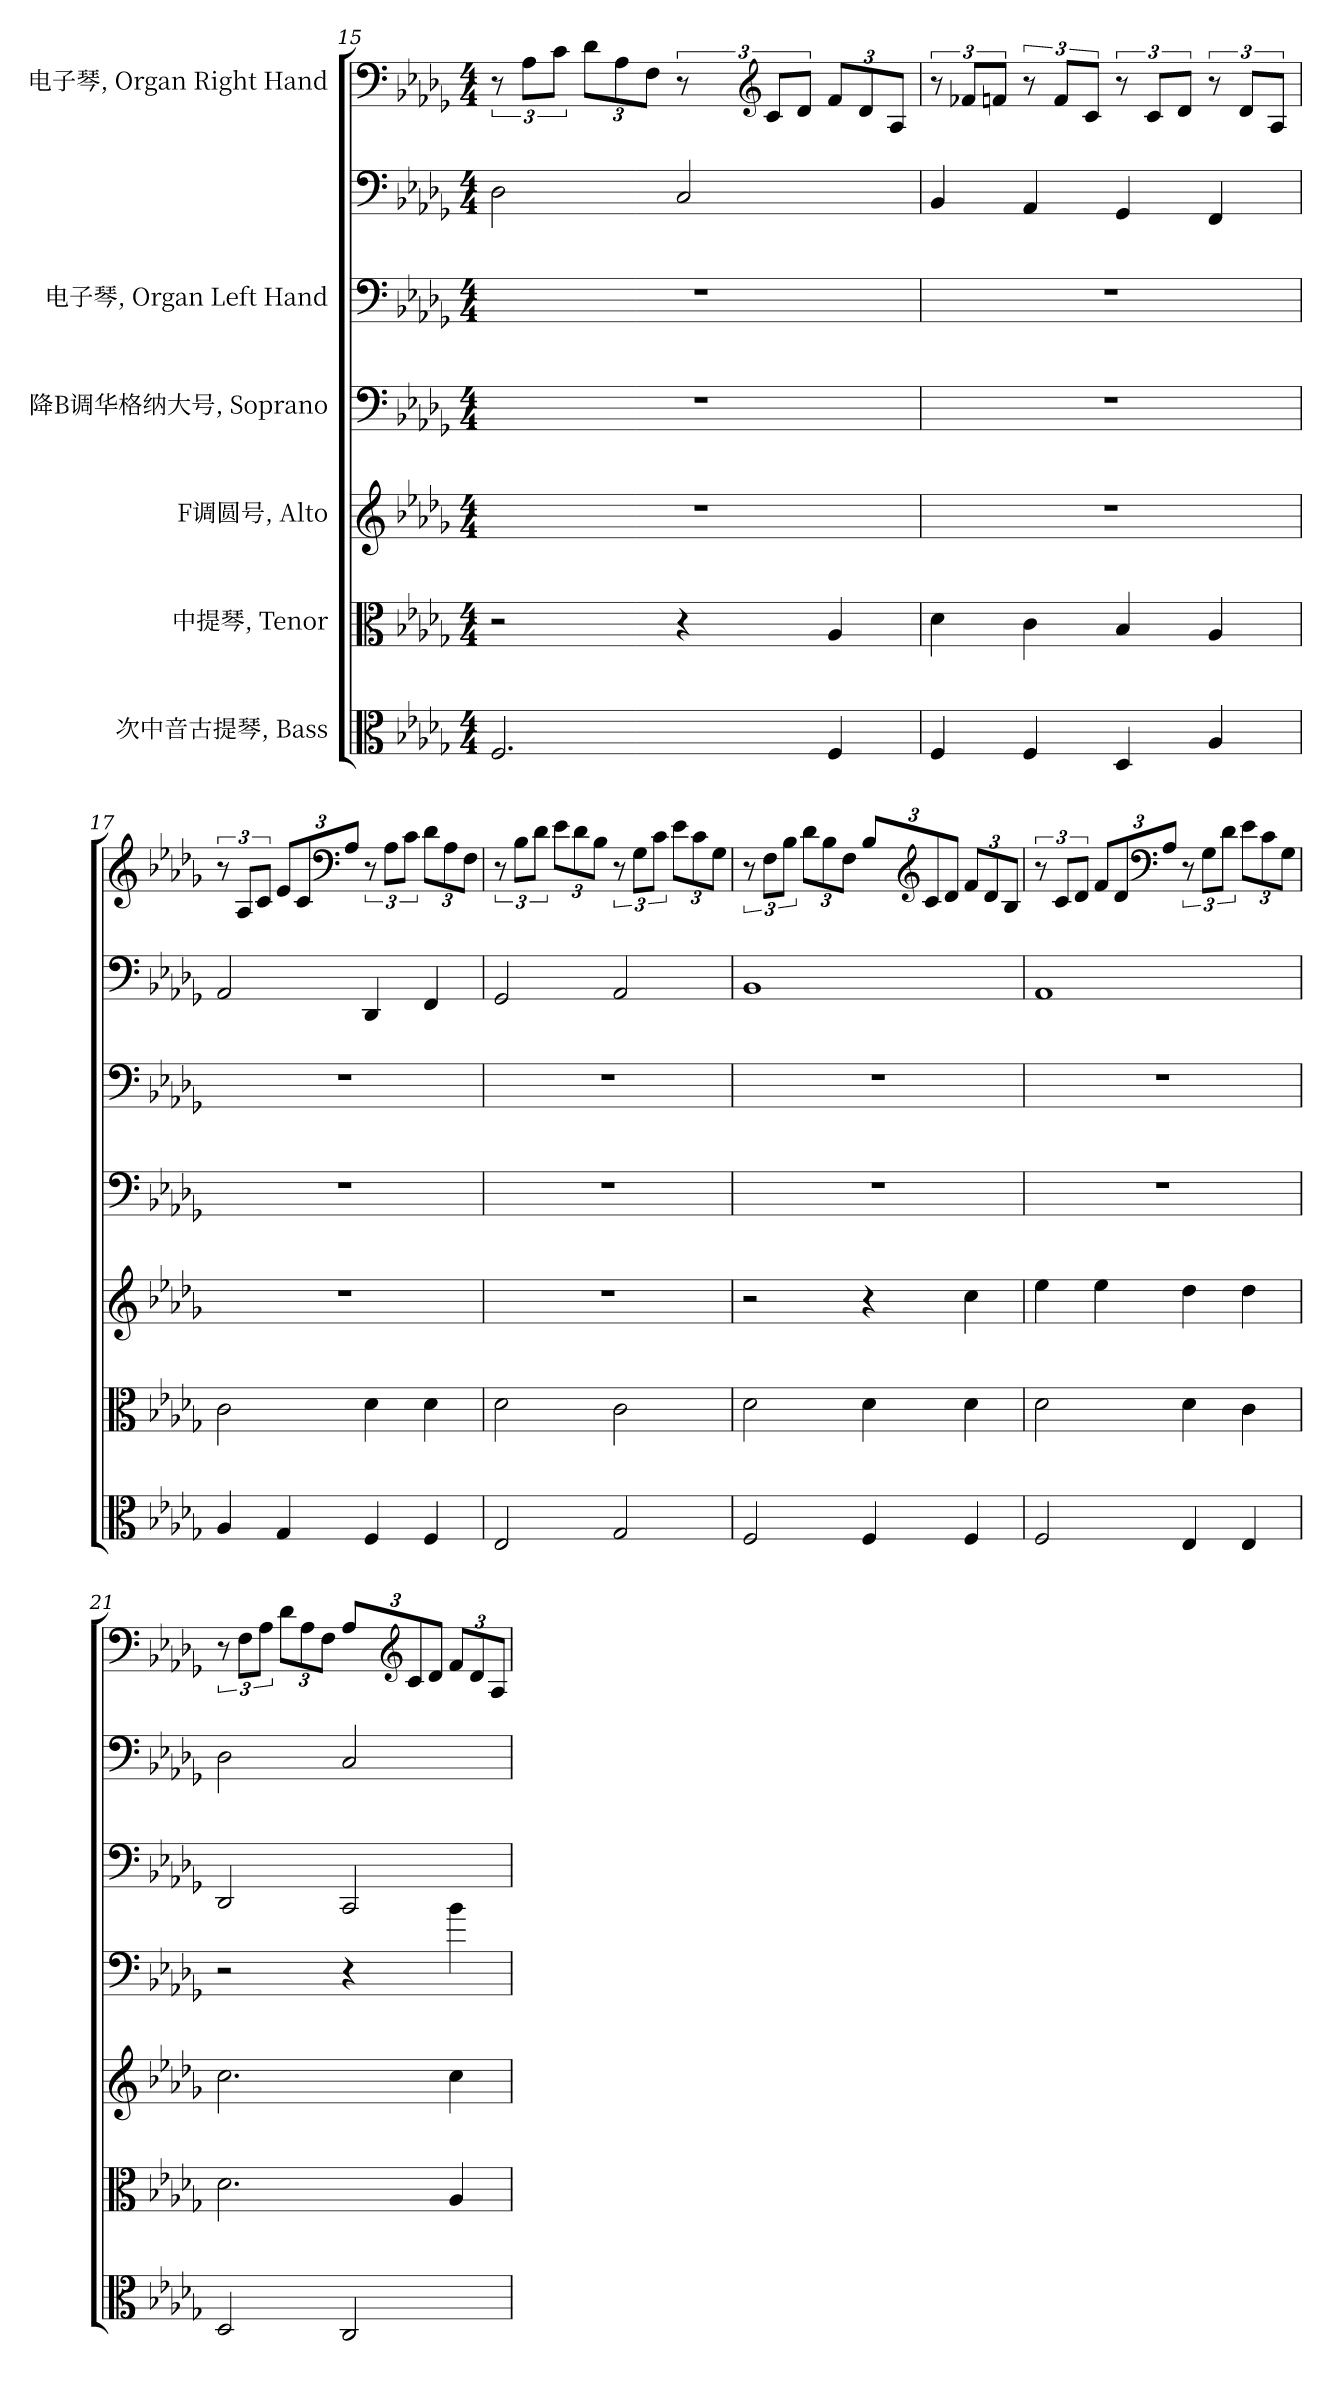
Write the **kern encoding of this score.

**kern	**kern	**kern	**kern	**kern	**kern	**kern
*part6	*part5	*part4	*part3	*part2	*part2	*part1
*staff7	*staff6	*staff5	*staff4	*staff3	*staff2	*staff1
*I"次中音古提琴, Bass	*I"中提琴, Tenor	*I"F调圆号, Alto	*I"降B调华格纳大号, Soprano	*I"电子琴, Organ Left Hand	*	*I"电子琴, Organ Right Hand
*clefC3	*clefC3	*clefG2	*clefF4	*clefF4	*clefF4	*clefF4
*	*	*ITrd4c7	*ITrd1c2	*	*	*
*k[b-e-a-d-g-]	*k[b-e-a-d-g-]	*k[b-e-a-d-g-c-]	*k[b-e-a-d-g-c-f-]	*k[b-e-a-d-g-]	*k[b-e-a-d-g-]	*k[b-e-a-d-g-]
*M4/4	*M4/4	*M4/4	*M4/4	*M4/4	*M4/4	*M4/4
=15	=15	=15	=15	=15	=15	=15
2.F/	2r	1r	1r	1r	2D-\	12r
.	.	.	.	.	.	12A-\L
.	.	.	.	.	.	12c\J
*	*	*	*	*	*	*Xbrackettup
.	.	.	.	.	.	12d-\L
.	.	.	.	.	.	12A-\
.	.	.	.	.	.	12F\J
*	*	*	*	*	*	*brackettup
.	4r	.	.	.	2C/	12r
*	*	*	*	*	*	*clefG2
.	.	.	.	.	.	12c/L
.	.	.	.	.	.	12d-/J
*	*	*	*	*	*	*Xbrackettup
4F/	4A-/	.	.	.	.	12f/L
.	.	.	.	.	.	12d-/
.	.	.	.	.	.	12A-/J
!!LO:PB:g=z
=16	=16	=16	=16	=16	=16	=16
*	*	*	*	*	*	*brackettup
4F/	4d-\	1r	1r	1r	4BB-/	12r
.	.	.	.	.	.	12f-X/L
.	.	.	.	.	.	12fn/J
4F/	4c\	.	.	.	4AA-/	12r
.	.	.	.	.	.	12f/L
.	.	.	.	.	.	12c/J
4D-/	4B-/	.	.	.	4GG-/	12r
.	.	.	.	.	.	12c/L
.	.	.	.	.	.	12d-/J
4A-/	4A-/	.	.	.	4FF/	12r
.	.	.	.	.	.	12d-/L
.	.	.	.	.	.	12A-/J
=17	=17	=17	=17	=17	=17	=17
4A-/	2c\	1r	1r	1r	2AA-/	12r
.	.	.	.	.	.	12A-/L
.	.	.	.	.	.	12c/J
*	*	*	*	*	*	*Xbrackettup
4G-/	.	.	.	.	.	12e-/L
.	.	.	.	.	.	12c/
*	*	*	*	*	*	*clefF4
.	.	.	.	.	.	12A-/J
*	*	*	*	*	*	*brackettup
4F/	4d-\	.	.	.	4DD-/	12r
.	.	.	.	.	.	12A-\L
.	.	.	.	.	.	12c\J
*	*	*	*	*	*	*Xbrackettup
4F/	4d-\	.	.	.	4FF/	12d-\L
.	.	.	.	.	.	12A-\
.	.	.	.	.	.	12F\J
!!LO:PB:g=z
=18	=18	=18	=18	=18	=18	=18
*	*	*	*	*	*	*brackettup
2E-/	2d-\	1r	1r	1r	2GG-/	12r
.	.	.	.	.	.	12B-\L
.	.	.	.	.	.	12d-\J
*	*	*	*	*	*	*Xbrackettup
.	.	.	.	.	.	12e-\L
.	.	.	.	.	.	12d-\
.	.	.	.	.	.	12B-\J
*	*	*	*	*	*	*brackettup
2G-/	2c\	.	.	.	2AA-/	12r
.	.	.	.	.	.	12G-\L
.	.	.	.	.	.	12c\J
*	*	*	*	*	*	*Xbrackettup
.	.	.	.	.	.	12e-\L
.	.	.	.	.	.	12c\
.	.	.	.	.	.	12G-\J
=19	=19	=19	=19	=19	=19	=19
*	*	*	*	*	*	*brackettup
2F/	2d-\	2r	1r	1r	1BB-	12r
.	.	.	.	.	.	12F\L
.	.	.	.	.	.	12B-\J
*	*	*	*	*	*	*Xbrackettup
.	.	.	.	.	.	12d-\L
.	.	.	.	.	.	12B-\
.	.	.	.	.	.	12F\J
4F/	4d-\	4r	.	.	.	12B-/L
*	*	*	*	*	*	*clefG2
.	.	.	.	.	.	12c/
.	.	.	.	.	.	12d-/J
4F/	4d-\	4f\	.	.	.	12f/L
.	.	.	.	.	.	12d-/
.	.	.	.	.	.	12B-/J
!!LO:PB:g=z
=20	=20	=20	=20	=20	=20	=20
*	*	*	*	*	*	*brackettup
2F/	2d-\	4a-\	1r	1r	1AA-	12r
.	.	.	.	.	.	12c/L
.	.	.	.	.	.	12d-/J
*	*	*	*	*	*	*Xbrackettup
.	.	4a-\	.	.	.	12f/L
.	.	.	.	.	.	12d-/
*	*	*	*	*	*	*clefF4
.	.	.	.	.	.	12A-/J
*	*	*	*	*	*	*brackettup
4E-/	4d-\	4g-\	.	.	.	12r
.	.	.	.	.	.	12G-\L
.	.	.	.	.	.	12d-\J
*	*	*	*	*	*	*Xbrackettup
4E-/	4c\	4g-\	.	.	.	12e-\L
.	.	.	.	.	.	12c\
.	.	.	.	.	.	12G-\J
=21	=21	=21	=21	=21	=21	=21
*	*	*	*	*	*	*brackettup
2D-/	2.d-\	2.f\	2r	2DD-/	2D-\	12r
.	.	.	.	.	.	12F\L
.	.	.	.	.	.	12A-\J
*	*	*	*	*	*	*Xbrackettup
.	.	.	.	.	.	12d-\L
.	.	.	.	.	.	12A-\
.	.	.	.	.	.	12F\J
2C/	.	.	4r	2CC/	2C/	12A-/L
*	*	*	*	*	*	*clefG2
.	.	.	.	.	.	12c/
.	.	.	.	.	.	12d-/J
.	4A-/	4f\	4a-\	.	.	12f/L
.	.	.	.	.	.	12d-/
.	.	.	.	.	.	12A-/J
=	=	=	=	=	=	=
*-	*-	*-	*-	*-	*-	*-
